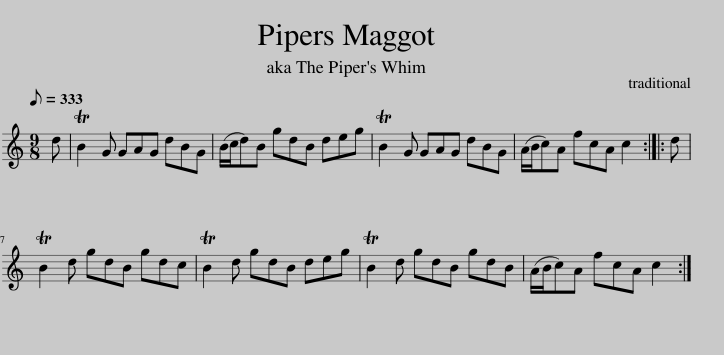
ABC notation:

X:1
L:1/8
Q:1/8=333
M:9/8
I:linebreak $
K:C
V:1 treble
V:1
 d | TB2 G GAG dBG | (B/c/d)B gdB deg | TB2 G GAG dBG | (A/B/c)A fcA c2 :: %5
 d |$ TB2 d gdB gdc | TB2 d gdB deg | TB2 d gdB gdB | (A/B/c)A fcA c2 :| %10
